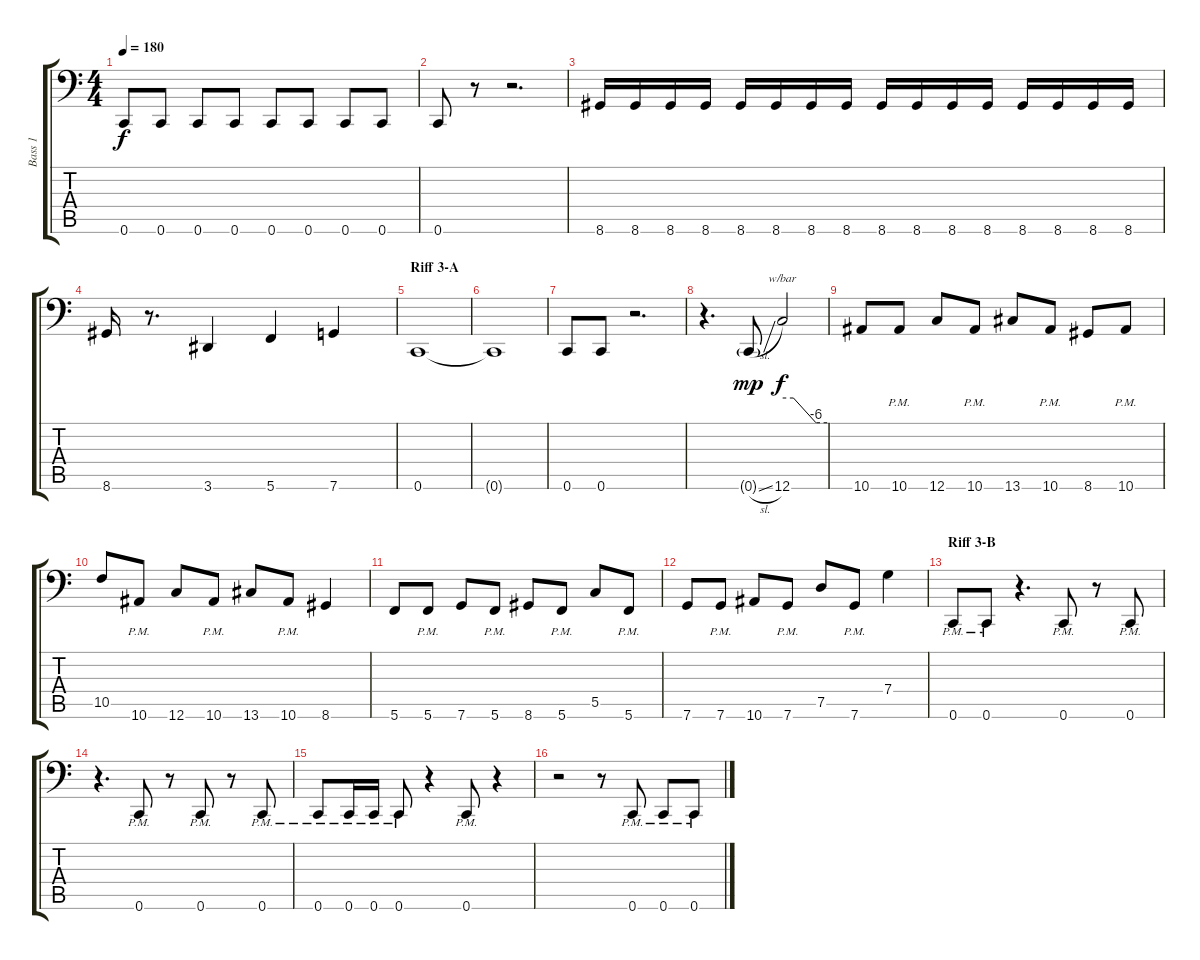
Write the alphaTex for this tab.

\track ("Bass 1" "Bass 1") {instrument electricbasspick}
\staff {score tabs}
\tuning (D3 A2 F2 C2 G1 C1) {hide}
\ts (4 4)
\tempo 180
\clef f4
\ks c
0.6.8{dy f} 0.6.8 0.6.8 0.6.8 0.6.8 0.6.8 0.6.8 0.6.8 |
0.6.8 r.8 r.2{d} |
8.6.16 8.6.16 8.6.16 8.6.16 8.6.16 8.6.16 8.6.16 8.6.16 8.6.16 8.6.16 8.6.16 8.6.16 8.6.16 8.6.16 8.6.16 8.6.16 |
8.6.16 r.8{d} 3.6.4 5.6.4 7.6.4 |
\section ("" "Riff 3-A")
0.6.1 |
0.6{t}.1 |
0.6.8 0.6.8 r.2{d} |
r.4{d} 0.6{sl g}.8{dy mp} 12.6.2{tbe (custom default 0 0 15 0 45 -24 60 -24) dy f} |
10.6.8 10.6{pm}.8 12.6.8 10.6{pm}.8 13.6.8 10.6{pm}.8 8.6.8 10.6{pm}.8 |
10.5.8 10.6{pm}.8 12.6.8 10.6{pm}.8 13.6.8 10.6{pm}.8 8.6.4 |
5.6.8 5.6{pm}.8 7.6.8 5.6{pm}.8 8.6.8 5.6{pm}.8 5.5.8 5.6{pm}.8 |
7.6.8 7.6{pm}.8 10.6.8 7.6{pm}.8 7.5.8 7.6{pm}.8 7.4.4 |
\section ("" "Riff 3-B")
0.6{pm}.8 0.6{pm}.8 r.4{d} 0.6{pm}.8 r.8 0.6{pm}.8 |
r.4{d} 0.6{pm}.8 r.8 0.6{pm}.8 r.8 0.6{pm}.8 |
0.6{pm}.8 0.6{pm}.16 0.6{pm}.16 0.6{pm}.8 r.4 0.6{pm}.8 r.4 |
r.2 r.8 0.6{pm}.8 0.6{pm}.8 0.6{pm}.8
